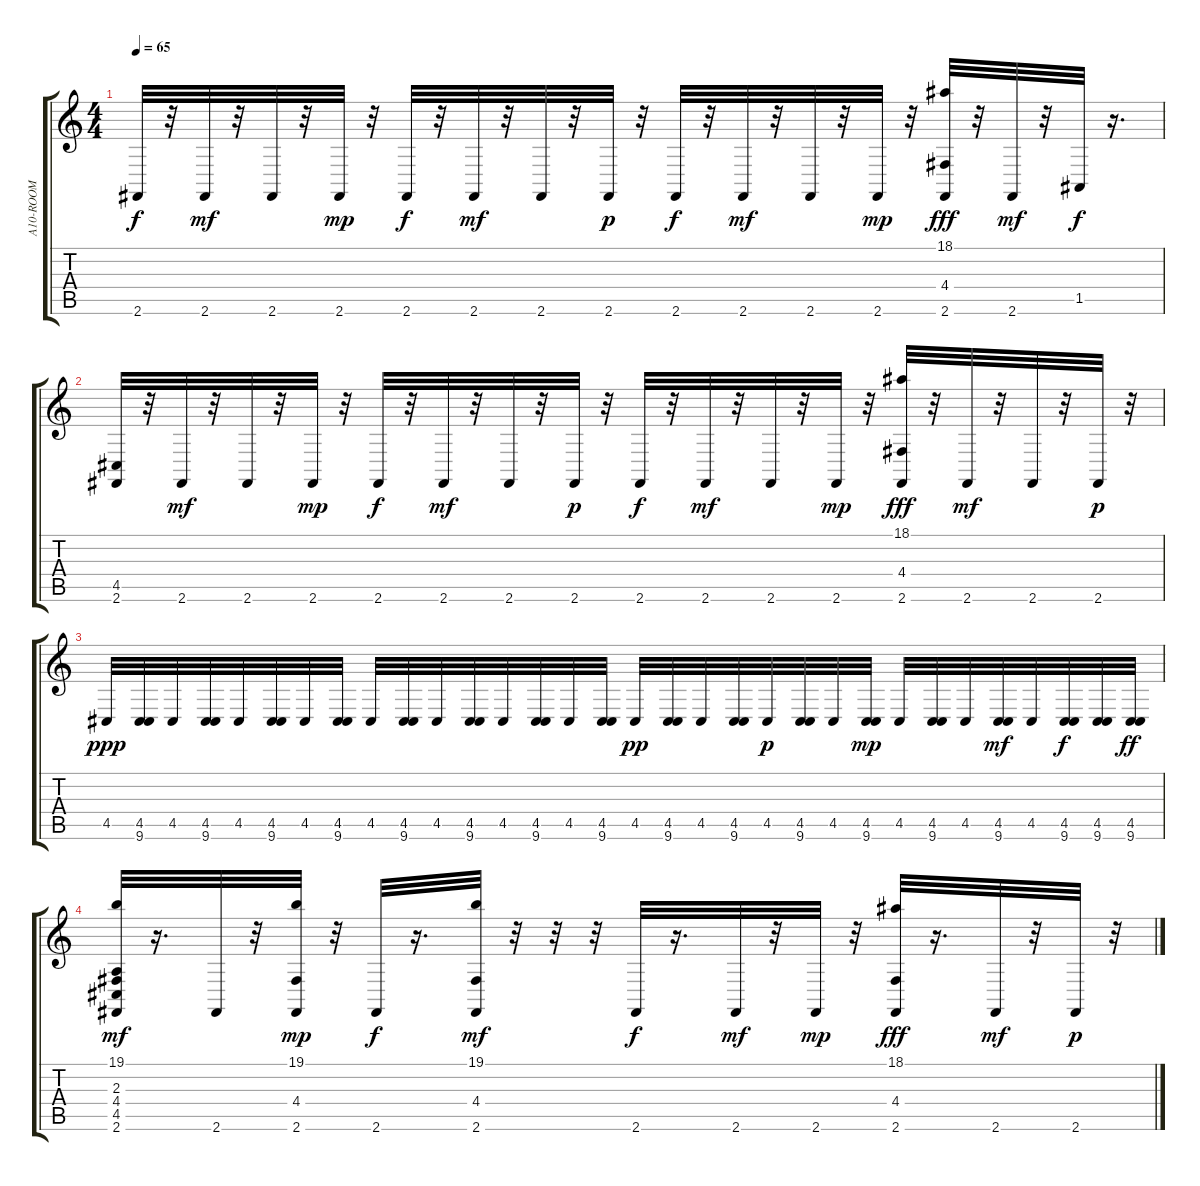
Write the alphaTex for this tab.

\track ("A10-ROOM        " "A10-ROOM  ") {instrument celesta}
\staff {score tabs}
\tuning (E4 B3 G3 D3 A2 E2) {hide}
\ts (4 4)
\tempo 65
\clef g2
\ks c
2.6.32{dy f} r.32 2.6.32{dy mf} r.32 2.6.32 r.32 2.6.32{dy mp} r.32 2.6.32{dy f} r.32 2.6.32{dy mf} r.32 2.6.32 r.32 2.6.32{dy p} r.32 2.6.32{dy f} r.32 2.6.32{dy mf} r.32 2.6.32 r.32 2.6.32{dy mp} r.32 (18.1 4.4 2.6).32{dy fff} r.32 2.6.32{dy mf} r.32 1.5.32{dy f} r.16{d} |
(4.5 2.6).32 r.32 2.6.32{dy mf} r.32 2.6.32 r.32 2.6.32{dy mp} r.32 2.6.32{dy f} r.32 2.6.32{dy mf} r.32 2.6.32 r.32 2.6.32{dy p} r.32 2.6.32{dy f} r.32 2.6.32{dy mf} r.32 2.6.32 r.32 2.6.32{dy mp} r.32 (18.1 4.4 2.6).32{dy fff} r.32 2.6.32{dy mf} r.32 2.6.32 r.32 2.6.32{dy p} r.32 |
4.5.32{dy ppp} (4.5 9.6).32 4.5.32 (4.5 9.6).32 4.5.32 (4.5 9.6).32 4.5.32 (4.5 9.6).32 4.5.32 (4.5 9.6).32 4.5.32 (4.5 9.6).32 4.5.32 (4.5 9.6).32 4.5.32 (4.5 9.6).32 4.5.32{dy pp} (4.5 9.6).32 4.5.32 (4.5 9.6).32 4.5.32{dy p} (4.5 9.6).32 4.5.32 (4.5 9.6).32{dy mp} 4.5.32 (4.5 9.6).32 4.5.32 (4.5 9.6).32{dy mf} 4.5.32 (4.5 9.6).32{dy f} (4.5 9.6).32 (4.5 9.6).32{dy ff} |
(19.1 2.3 4.4 4.5 2.6).32{dy mf} r.16{d} 2.6.32 r.32 (19.1 4.4 2.6).32{dy mp} r.32 2.6.32{dy f} r.16{d} (19.1 4.4 2.6).32{dy mf} r.32 r.32 r.32 2.6.32{dy f} r.16{d} 2.6.32{dy mf} r.32 2.6.32{dy mp} r.32 (18.1 4.4 2.6).32{dy fff} r.16{d} 2.6.32{dy mf} r.32 2.6.32{dy p} r.32
